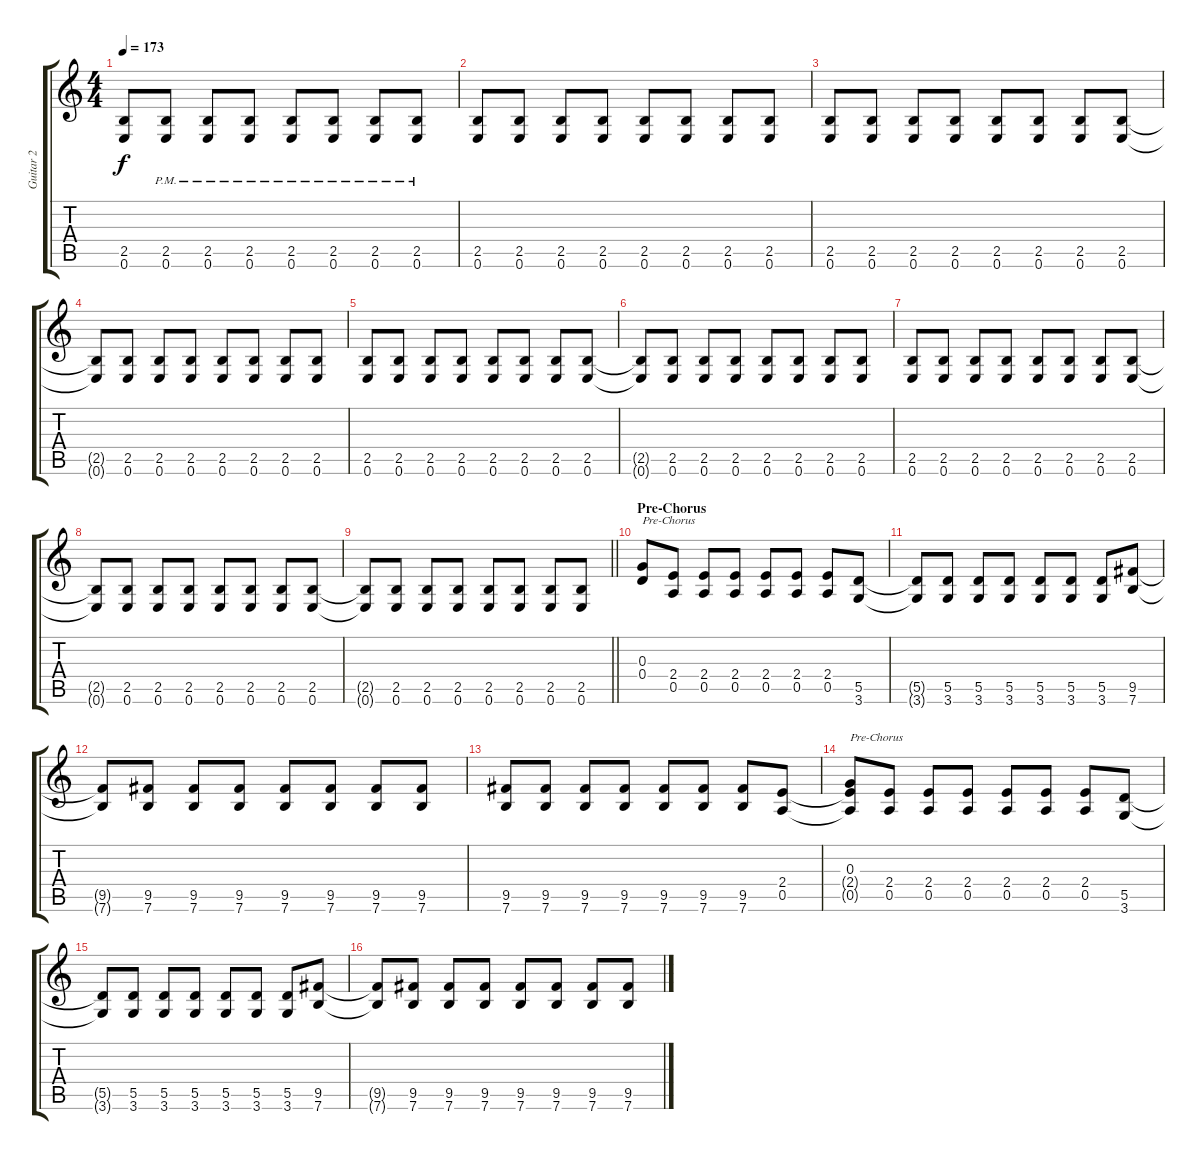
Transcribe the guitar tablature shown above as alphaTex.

\track ("Guitar 2" "Guitar 2") {instrument distortionguitar}
\staff {score tabs}
\tuning (E4 B3 G3 D3 A2 E2) {hide}
\ts (4 4)
\tempo 173
\clef g2
\ks c
(2.5{t} 0.6{t}).8{dy f} (2.5{pm} 0.6{pm}).8 (2.5{pm} 0.6{pm}).8 (2.5{pm} 0.6{pm}).8 (2.5{pm} 0.6{pm}).8 (2.5{pm} 0.6{pm}).8 (2.5{pm} 0.6{pm}).8 (2.5{pm} 0.6{pm}).8 |
(2.5 0.6).8 (2.5 0.6).8 (2.5 0.6).8 (2.5 0.6).8 (2.5 0.6).8 (2.5 0.6).8 (2.5 0.6).8 (2.5 0.6).8 |
(2.5 0.6).8 (2.5 0.6).8 (2.5 0.6).8 (2.5 0.6).8 (2.5 0.6).8 (2.5 0.6).8 (2.5 0.6).8 (2.5 0.6).8 |
(2.5{t} 0.6{t}).8 (2.5 0.6).8 (2.5 0.6).8 (2.5 0.6).8 (2.5 0.6).8 (2.5 0.6).8 (2.5 0.6).8 (2.5 0.6).8 |
(2.5 0.6).8 (2.5 0.6).8 (2.5 0.6).8 (2.5 0.6).8 (2.5 0.6).8 (2.5 0.6).8 (2.5 0.6).8 (2.5 0.6).8 |
(2.5{t} 0.6{t}).8 (2.5 0.6).8 (2.5 0.6).8 (2.5 0.6).8 (2.5 0.6).8 (2.5 0.6).8 (2.5 0.6).8 (2.5 0.6).8 |
(2.5 0.6).8 (2.5 0.6).8 (2.5 0.6).8 (2.5 0.6).8 (2.5 0.6).8 (2.5 0.6).8 (2.5 0.6).8 (2.5 0.6).8 |
(2.5{t} 0.6{t}).8 (2.5 0.6).8 (2.5 0.6).8 (2.5 0.6).8 (2.5 0.6).8 (2.5 0.6).8 (2.5 0.6).8 (2.5 0.6).8 |
\barLineRight lightlight
(2.5{t} 0.6{t}).8 (2.5 0.6).8 (2.5 0.6).8 (2.5 0.6).8 (2.5 0.6).8 (2.5 0.6).8 (2.5 0.6).8 (2.5 0.6).8 |
\section ("" "Pre-Chorus")
(0.3 0.4).8{txt "Pre-Chorus"} (2.4 0.5).8 (2.4 0.5).8 (2.4 0.5).8 (2.4 0.5).8 (2.4 0.5).8 (2.4 0.5).8 (5.5 3.6).8 |
(5.5{t} 3.6{t}).8 (5.5 3.6).8 (5.5 3.6).8 (5.5 3.6).8 (5.5 3.6).8 (5.5 3.6).8 (5.5 3.6).8 (9.5 7.6).8 |
(9.5{t} 7.6{t}).8 (9.5 7.6).8 (9.5 7.6).8 (9.5 7.6).8 (9.5 7.6).8 (9.5 7.6).8 (9.5 7.6).8 (9.5 7.6).8 |
(9.5 7.6).8 (9.5 7.6).8 (9.5 7.6).8 (9.5 7.6).8 (9.5 7.6).8 (9.5 7.6).8 (9.5 7.6).8 (2.4 0.5).8 |
(0.3 2.4{t} 0.5{t}).8{txt "Pre-Chorus"} (2.4 0.5).8 (2.4 0.5).8 (2.4 0.5).8 (2.4 0.5).8 (2.4 0.5).8 (2.4 0.5).8 (5.5 3.6).8 |
(5.5{t} 3.6{t}).8 (5.5 3.6).8 (5.5 3.6).8 (5.5 3.6).8 (5.5 3.6).8 (5.5 3.6).8 (5.5 3.6).8 (9.5 7.6).8 |
(9.5{t} 7.6{t}).8 (9.5 7.6).8 (9.5 7.6).8 (9.5 7.6).8 (9.5 7.6).8 (9.5 7.6).8 (9.5 7.6).8 (9.5 7.6).8
